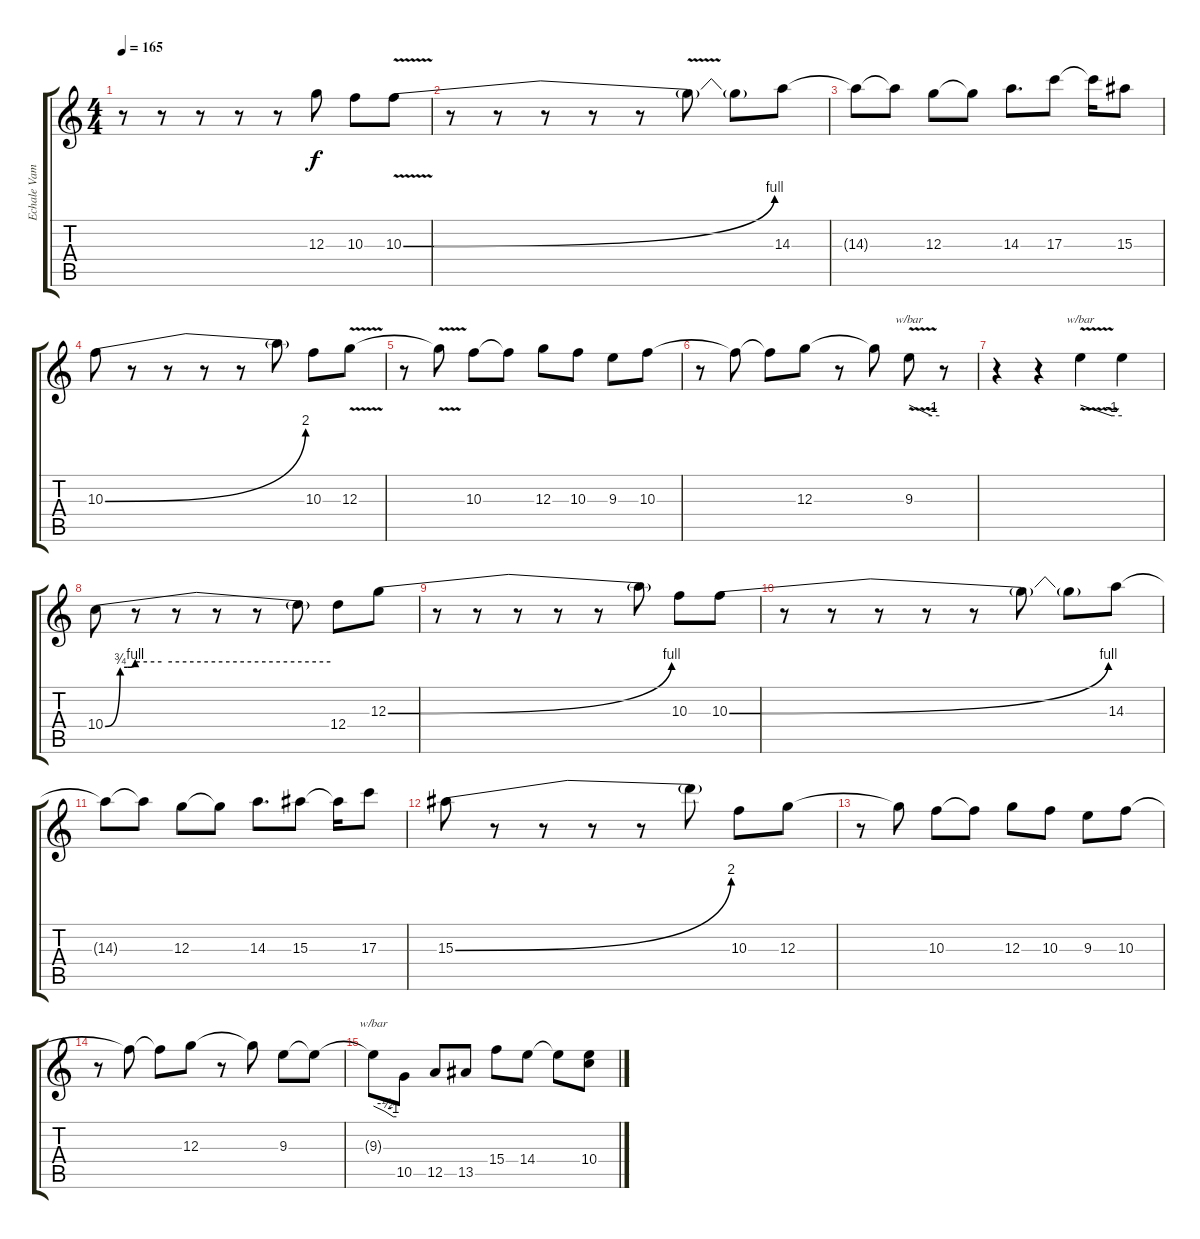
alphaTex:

\track ("Echale Vampiro!!!!" "Echale Vam") {instrument electricguitarclean}
\staff {score tabs}
\tuning (E4 B3 G3 D3 A2 E2) {hide}
\ts (4 4)
\tempo 165
\clef g2
\ks c
r.8{dy f} r.8 r.8 r.8 r.8 12.3{t}.8 10.3.8 10.3{be (bend 0 0 60 4) v}.8 |
r.8 r.8 r.8 r.8 r.8 10.3{t}.8 10.3{t}.8 14.3.8 |
14.3{t}.8 14.3{t}.8 12.3.8 12.3{t}.8 14.3.8{d} 17.3.8 17.3{t}.16 15.3.8 |
10.3{be (bend 0 0 60 8)}.8 r.8 r.8 r.8 r.8 10.3{t}.8 10.3.8 12.3{v}.8 |
r.8 12.3{t}.8 10.3.8 10.3{t}.8 12.3.8 10.3.8 9.3.8 10.3.8 |
r.8 10.3{t}.8 10.3{t}.8 12.3.8 r.8 12.3{t}.8 9.3{v}.8{tbe (custom default 0 0 45 -4 60 -4)} r.8 |
r.4 r.4 9.3{t}.4{tbe (custom default 0 0 45 -4 60 -4)} 9.3{t}.4 |
10.4{be (custom 0 0 4 3 6 3 8 4 15 4 60 4)}.8 r.8 r.8 r.8 r.8 10.4{t}.8 12.4.8 12.3{be (bend 0 0 60 4)}.8 |
r.8 r.8 r.8 r.8 r.8 12.3{t}.8 10.3.8 10.3{be (bend 0 0 60 4)}.8 |
r.8 r.8 r.8 r.8 r.8 10.3{t}.8 10.3{t}.8 14.3.8 |
14.3{t}.8 14.3{t}.8 12.3.8 12.3{t}.8 14.3.8{d} 15.3.8 15.3{t}.16 17.3.8 |
15.3{be (bend 0 0 60 8)}.8 r.8 r.8 r.8 r.8 15.3{t}.8 10.3.8 12.3.8 |
r.8 12.3{t}.8 10.3.8 10.3{t}.8 12.3.8 10.3.8 9.3.8 10.3.8 |
r.8 10.3{t}.8 10.3{t}.8 12.3.8 r.8 12.3{t}.8 9.3.8 9.3{t}.8 |
9.3{t}.8{tbe (custom default 0 0 30 -2 52 -4 60 -4)} 10.5.8 12.5.8 13.5.8 15.4.8 14.4.8 14.4{t}.8 (9.3{t} 10.4).8
